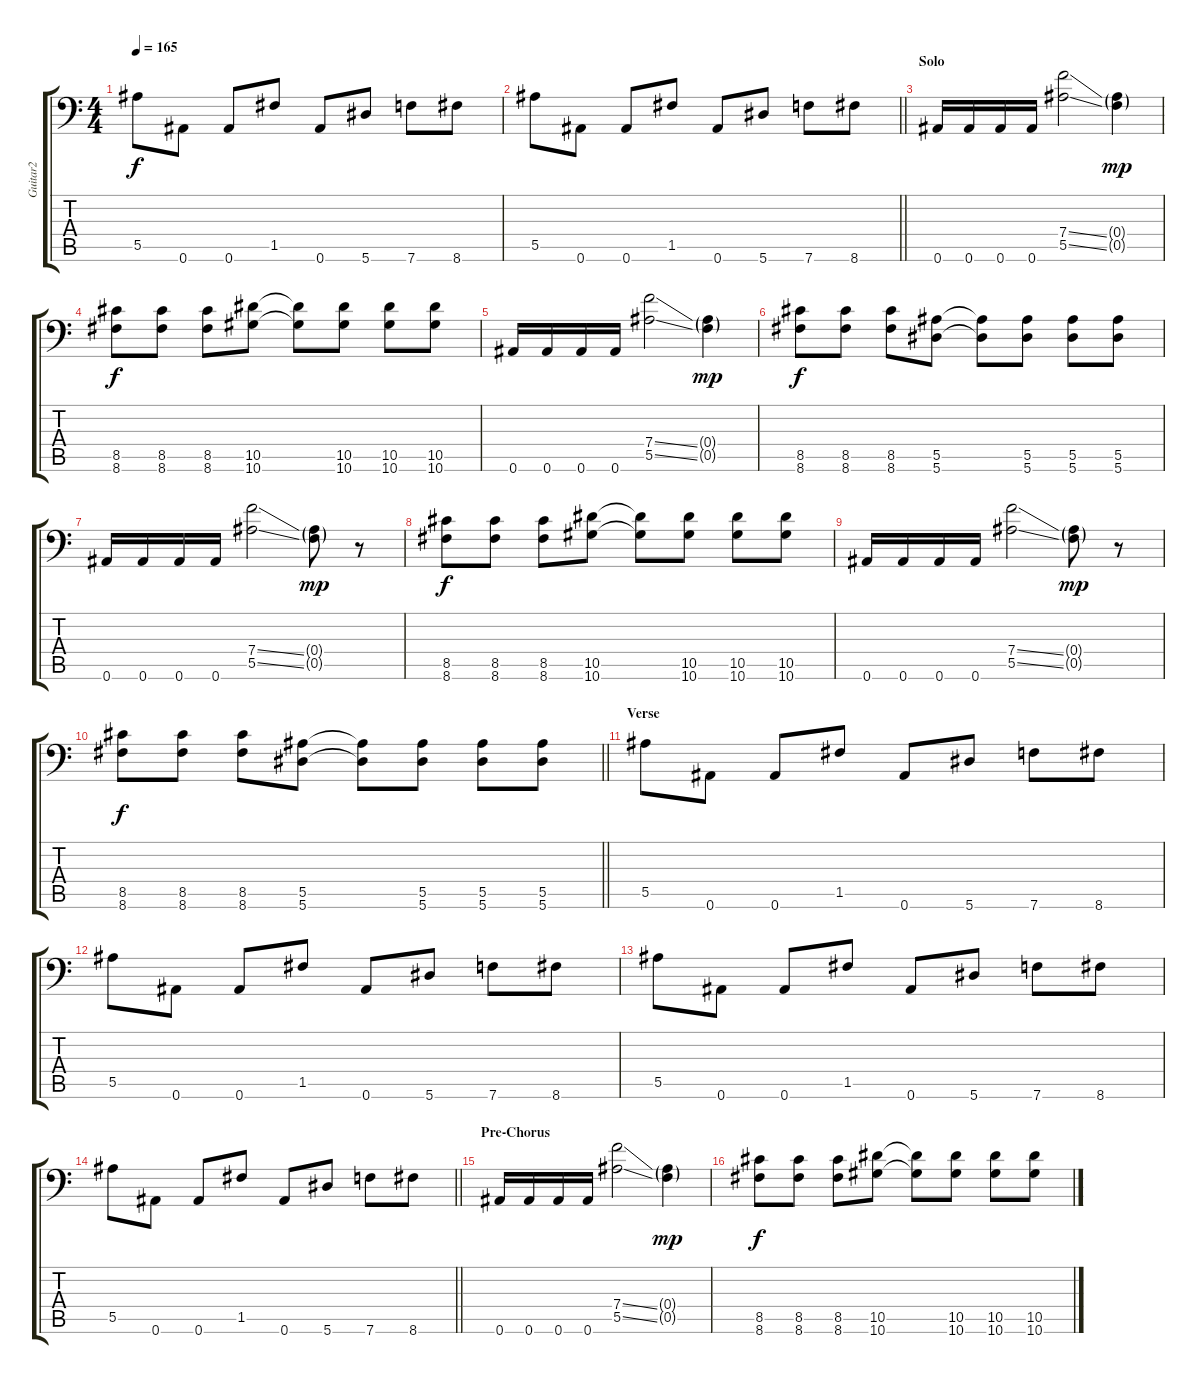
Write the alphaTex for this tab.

\track ("Guitar2" "Guitar2") {instrument distortionguitar}
\staff {score tabs}
\tuning (C4 G3 Eb3 Bb2 F2 Bb1) {hide}
\ts (4 4)
\tempo 165
\clef f4
\ks c
5.5.8{dy f} 0.6.8 0.6.8 1.5.8 0.6.8 5.6.8 7.6.8 8.6.8 |
\barLineRight lightlight
5.5.8 0.6.8 0.6.8 1.5.8 0.6.8 5.6.8 7.6.8 8.6.8 |
\section ("" "Solo")
0.6.16 0.6.16 0.6.16 0.6.16 (7.4{ss} 5.5{ss}).2 (0.4{g} 0.5{g}).4{dy mp} |
(8.5 8.6).8{dy f} (8.5 8.6).8 (8.5 8.6).8 (10.5 10.6).8 (10.5{t} 10.6{t}).8 (10.5 10.6).8 (10.5 10.6).8 (10.5 10.6).8 |
0.6.16 0.6.16 0.6.16 0.6.16 (7.4{ss} 5.5{ss}).2 (0.4{g} 0.5{g}).4{dy mp} |
(8.5 8.6).8{dy f} (8.5 8.6).8 (8.5 8.6).8 (5.5 5.6).8 (5.5{t} 5.6{t}).8 (5.5 5.6).8 (5.5 5.6).8 (5.5 5.6).8 |
0.6.16 0.6.16 0.6.16 0.6.16 (7.4{ss} 5.5{ss}).2 (0.4{g} 0.5{g}).8{dy mp} r.8 |
(8.5 8.6).8{dy f} (8.5 8.6).8 (8.5 8.6).8 (10.5 10.6).8 (10.5{t} 10.6{t}).8 (10.5 10.6).8 (10.5 10.6).8 (10.5 10.6).8 |
0.6.16 0.6.16 0.6.16 0.6.16 (7.4{ss} 5.5{ss}).2 (0.4{g} 0.5{g}).8{dy mp} r.8 |
\barLineRight lightlight
(8.5 8.6).8{dy f} (8.5 8.6).8 (8.5 8.6).8 (5.5 5.6).8 (5.5{t} 5.6{t}).8 (5.5 5.6).8 (5.5 5.6).8 (5.5 5.6).8 |
\section ("" "Verse")
5.5.8 0.6.8 0.6.8 1.5.8 0.6.8 5.6.8 7.6.8 8.6.8 |
5.5.8 0.6.8 0.6.8 1.5.8 0.6.8 5.6.8 7.6.8 8.6.8 |
5.5.8 0.6.8 0.6.8 1.5.8 0.6.8 5.6.8 7.6.8 8.6.8 |
\barLineRight lightlight
5.5.8 0.6.8 0.6.8 1.5.8 0.6.8 5.6.8 7.6.8 8.6.8 |
\section ("" "Pre-Chorus")
0.6.16 0.6.16 0.6.16 0.6.16 (7.4{ss} 5.5{ss}).2 (0.4{g} 0.5{g}).4{dy mp} |
(8.5 8.6).8{dy f} (8.5 8.6).8 (8.5 8.6).8 (10.5 10.6).8 (10.5{t} 10.6{t}).8 (10.5 10.6).8 (10.5 10.6).8 (10.5 10.6).8
